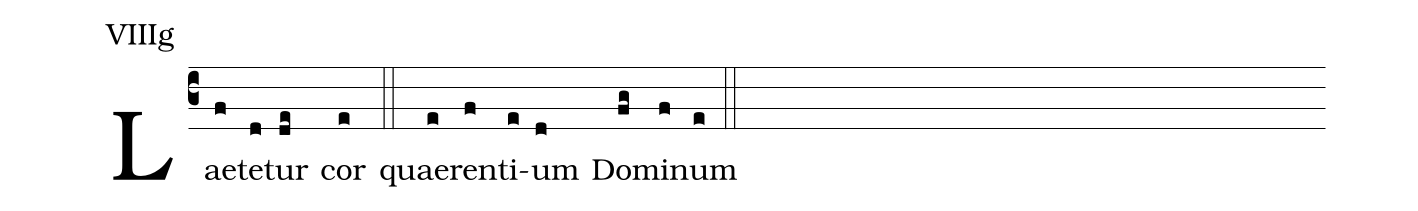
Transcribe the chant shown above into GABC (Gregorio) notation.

annotation: VIIIg;
%%
(c3)Lae(f)te(d)tur(de) cor(e) (::) quae(e)ren(f)ti(e)um(d) Do(fg)mi(f)num(e) (::)
